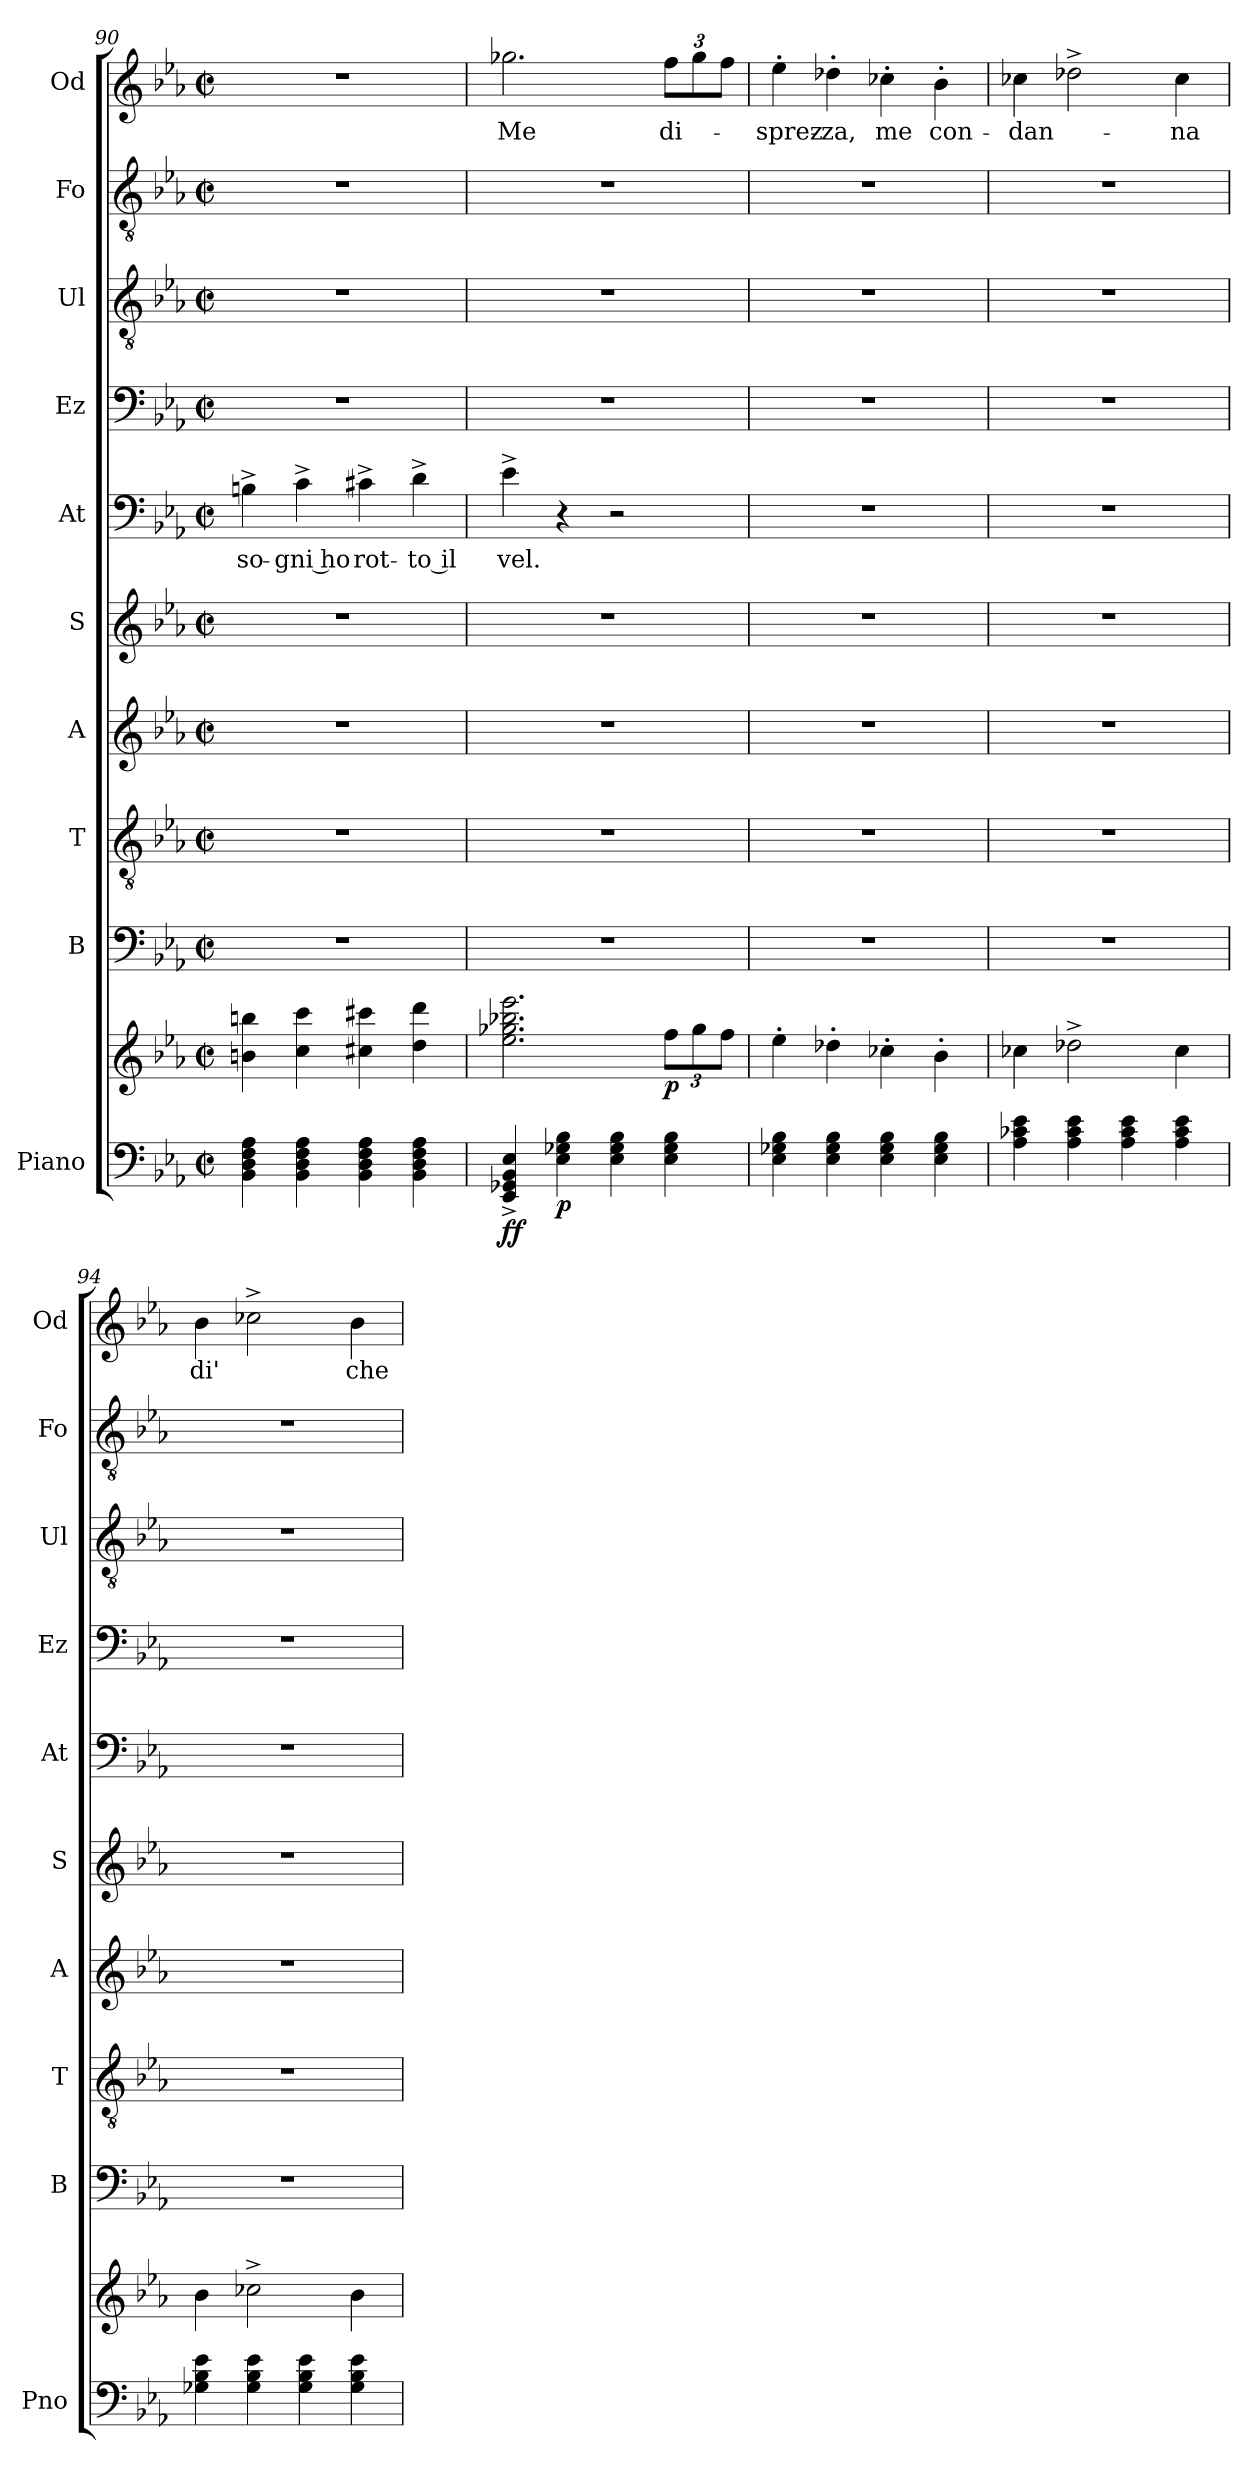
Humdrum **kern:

**kern	**kern	**dynam	**kern	**kern	**kern	**kern	**kern	**text	**kern	**kern	**kern	**kern	**text
*part10	*part10	*part10	*part9	*part8	*part7	*part6	*part5	*part5	*part4	*part3	*part2	*part1	*part1
*staff11	*staff10	*staff10/11	*staff9	*staff8	*staff7	*staff6	*staff5	*staff5	*staff4	*staff3	*staff2	*staff1	*staff1
*I"Piano	*	*	*I"B	*I"T	*I"A	*I"S	*I"At	*	*I"Ez	*I"Ul	*I"Fo	*I"Od	*
*I'Pno	*	*	*I'B	*I'T	*I'A	*I'S	*I'At	*	*I'Ez	*I'Ul	*I'Fo	*I'Od	*
*clefF4	*clefG2	*	*clefF4	*clefGv2	*clefG2	*clefG2	*clefF4	*	*clefF4	*clefGv2	*clefGv2	*clefG2	*
*k[b-e-a-]	*k[b-e-a-]	*	*k[b-e-a-]	*k[b-e-a-]	*k[b-e-a-]	*k[b-e-a-]	*k[b-e-a-]	*	*k[b-e-a-]	*k[b-e-a-]	*k[b-e-a-]	*k[b-e-a-]	*
*M2/2	*M2/2	*	*M2/2	*M2/2	*M2/2	*M2/2	*M2/2	*	*M2/2	*M2/2	*M2/2	*M2/2	*
*met(c|)	*met(c|)	*	*met(c|)	*met(c|)	*met(c|)	*met(c|)	*met(c|)	*	*met(c|)	*met(c|)	*met(c|)	*met(c|)	*
=90	=90	=90	=90	=90	=90	=90	=90	=90	=90	=90	=90	=90	=90
!	!	!	!	!	!	!	!	!LO:LY:b	!	!	!	!	!
4BB-\ 4D\ 4F\ 4A-\	4bn\ 4bbn\	.	1r	1r	1r	1r	4Bn^\	so-	1r	1r	1r	1r	.
!	!	!	!	!	!	!	!	!LO:LY:b	!	!	!	!	!
4BB-\ 4D\ 4F\ 4A-\	4cc\ 4ccc\	.	.	.	.	.	4c^\	-gni ho	.	.	.	.	.
!	!	!	!	!	!	!	!	!LO:LY:b	!	!	!	!	!
4BB-\ 4D\ 4F\ 4A-\	4cc#X\ 4ccc#X\	.	.	.	.	.	4c#X^\	rot-	.	.	.	.	.
!	!	!	!	!	!	!	!	!LO:LY:b	!	!	!	!	!
4BB-\ 4D\ 4F\ 4A-\	4dd\ 4ddd\	.	.	.	.	.	4d^\	-to il	.	.	.	.	.
=91	=91	=91	=91	=91	=91	=91	=91	=91	=91	=91	=91	=91	=91
!	!	!LO:DY:b=2	!	!	!	!	!	!LO:LY:b	!	!	!	!	!LO:LY:b
!	!	!LO:DY:n=1:b	!	!	!	!	!	!	!	!	!	!	!
4EE-/^ 4GG-X/^ 4BB-/^ 4E-/^	2.ee-\ 2.gg-X\ 2.bb-X\ 2.eee-\	f f	1r	1r	1r	1r	4e-^\	vel.	1r	1r	1r	2.gg-X\	Me
!	!	!LO:DY:n=2:b=2	!	!	!	!	!	!	!	!	!	!	!
4E-\ 4G-X\ 4B-\	.	p	.	.	.	.	4r	.	.	.	.	.	.
4E-\ 4G-\ 4B-\	.	.	.	.	.	.	2r	.	.	.	.	.	.
*	*Xbrackettup	*	*	*	*	*	*	*	*	*	*	*Xbrackettup	*
!	!	!LO:DY:n=3:b	!	!	!	!	!	!	!	!	!	!	!LO:LY:b
4E-\ 4G-\ 4B-\	12ff\L	p	.	.	.	.	.	.	.	.	.	12ff\L	di-
.	12gg-\	.	.	.	.	.	.	.	.	.	.	12gg-\	.
.	12ff\J	.	.	.	.	.	.	.	.	.	.	12ff\J	.
=92	=92	=92	=92	=92	=92	=92	=92	=92	=92	=92	=92	=92	=92
!	!	!	!	!	!	!	!	!	!	!	!	!	!LO:LY:b
4E-\ 4G-X\ 4B-\	4ee-'\	.	1r	1r	1r	1r	1r	.	1r	1r	1r	4ee-'\	-sprez-
!	!	!	!	!	!	!	!	!	!	!	!	!	!LO:LY:b
4E-\ 4G-\ 4B-\	4dd-X'\	.	.	.	.	.	.	.	.	.	.	4dd-X'\	-za,
!	!	!	!	!	!	!	!	!	!	!	!	!	!LO:LY:b
4E-\ 4G-\ 4B-\	4cc-X'\	.	.	.	.	.	.	.	.	.	.	4cc-X'\	me
!	!	!	!	!	!	!	!	!	!	!	!	!	!LO:LY:b
4E-\ 4G-\ 4B-\	4b-'\	.	.	.	.	.	.	.	.	.	.	4b-'\	con-
=93	=93	=93	=93	=93	=93	=93	=93	=93	=93	=93	=93	=93	=93
!	!	!	!	!	!	!	!	!	!	!	!	!	!LO:LY:b
4A-\ 4c-X\ 4e-\	4cc-X\	.	1r	1r	1r	1r	1r	.	1r	1r	1r	4cc-X\	-dan-
4A-\ 4c-\ 4e-\	2dd-X^\	.	.	.	.	.	.	.	.	.	.	2dd-X^\	.
4A-\ 4c-\ 4e-\	.	.	.	.	.	.	.	.	.	.	.	.	.
!	!	!	!	!	!	!	!	!	!	!	!	!	!LO:LY:b
4A-\ 4c-\ 4e-\	4cc-\	.	.	.	.	.	.	.	.	.	.	4cc-\	-na
!!LO:PB:g=z
=94	=94	=94	=94	=94	=94	=94	=94	=94	=94	=94	=94	=94	=94
!	!	!	!	!	!	!	!	!	!	!	!	!	!LO:LY:b
4G-X\ 4B-\ 4e-\	4b-\	.	1r	1r	1r	1r	1r	.	1r	1r	1r	4b-\	di'
4G-\ 4B-\ 4e-\	2cc-X^\	.	.	.	.	.	.	.	.	.	.	2cc-X^\	.
4G-\ 4B-\ 4e-\	.	.	.	.	.	.	.	.	.	.	.	.	.
!	!	!	!	!	!	!	!	!	!	!	!	!	!LO:LY:b
4G-\ 4B-\ 4e-\	4b-\	.	.	.	.	.	.	.	.	.	.	4b-\	che
=	=	=	=	=	=	=	=	=	=	=	=	=	=
*-	*-	*-	*-	*-	*-	*-	*-	*-	*-	*-	*-	*-	*-
